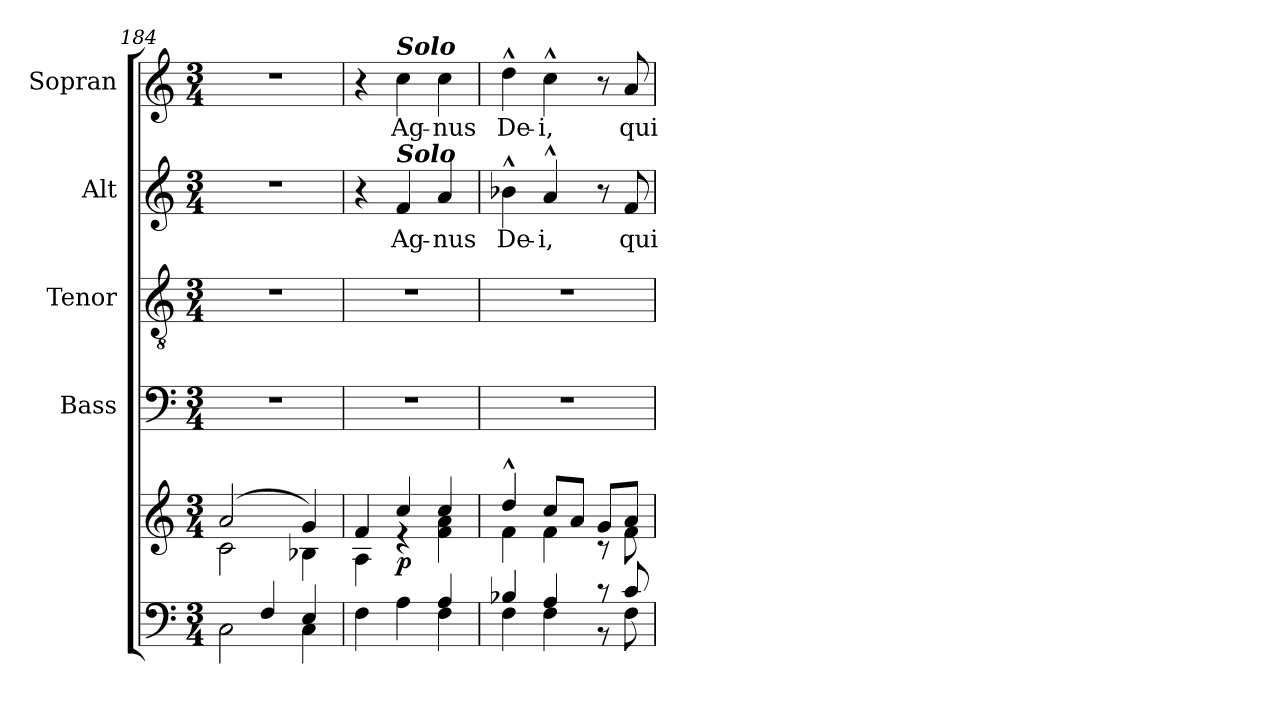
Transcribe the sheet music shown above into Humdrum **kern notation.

**kern	**kern	**dynam	**kern	**kern	**kern	**text	**kern	**text
*part5	*part5	*part5	*part4	*part3	*part2	*part2	*part1	*part1
*staff6	*staff5	*staff5/6	*staff4	*staff3	*staff2	*staff2	*staff1	*staff1
*	*	*	*I"Bass	*I"Tenor	*I"Alt	*	*I"Sopran	*
*	*	*	*I'B.	*I'T.	*I'A.	*	*I'S.	*
*clefF4	*clefG2	*	*clefF4	*clefGv2	*clefG2	*	*clefG2	*
*k[]	*k[]	*	*k[]	*k[]	*k[]	*	*k[]	*
*C:	*C:	*	*C:	*C:	*C:	*	*C:	*
*M3/4	*M3/4	*	*M3/4	*M3/4	*M3/4	*	*M3/4	*
=184	=184	=184	=184	=184	=184	=184	=184	=184
*^	*^	*	*	*	*	*	*	*
4ryy	2C\	(2a/	2c\	.	2.r	2.r	2.r	.	2.r	.
4F/	.	.	.	.	.	.	.	.	.	.
4E/	4C\	4g/)	4B-X\	.	.	.	.	.	.	.
=185	=185	=185	=185	=185	=185	=185	=185	=185	=185	=185
2ryy	4F\	4f/	4A\	.	2.r	2.r	4r	.	4r	.
!	!	!	!	!	!	!	!	!	!LO:TX:a:Bi:t=Solo	!
!	!	!	!	!	!	!	!LO:TX:a:Bi:t=Solo	!	!	!
!	!	!	!	!LO:DY:b	!	!	!	!LO:LY:b	!	!LO:LY:b
.	4A\	4cc/	4re	p	.	.	4f/	Ag-	4cc\	Ag-
!	!	!	!	!	!	!	!	!LO:LY:b	!	!LO:LY:b
4A/	4F\	4cc/	4f\ 4a\	.	.	.	4a/	-nus	4cc\	-nus
!!LO:LB:g=z
=186	=186	=186	=186	=186	=186	=186	=186	=186	=186	=186
!	!	!	!	!	!	!	!	!LO:LY:b	!	!LO:LY:b
4B-X/	4F\	4dd^^>/	4f\	.	2.r	2.r	4b-X^^>\	De-	4dd^^>\	De-
!	!	!	!	!	!	!	!	!LO:LY:b	!	!LO:LY:b
4A/	4F\	8cc/L	4f\	.	.	.	4a^^>/	-i,	4cc^^>\	-i,
.	.	8a/J	.	.	.	.	.	.	.	.
8r	8r	8g/L	8rc	.	.	.	8r	.	8r	.
!	!	!	!	!	!	!	!	!LO:LY:b	!	!LO:LY:b
8c/	8F\	8a/J	8f\	.	.	.	8f/	qui	8a/	qui
*v	*v	*	*	*	*	*	*	*	*	*
*	*v	*v	*	*	*	*	*	*	*
=	=	=	=	=	=	=	=	=
*-	*-	*-	*-	*-	*-	*-	*-	*-
